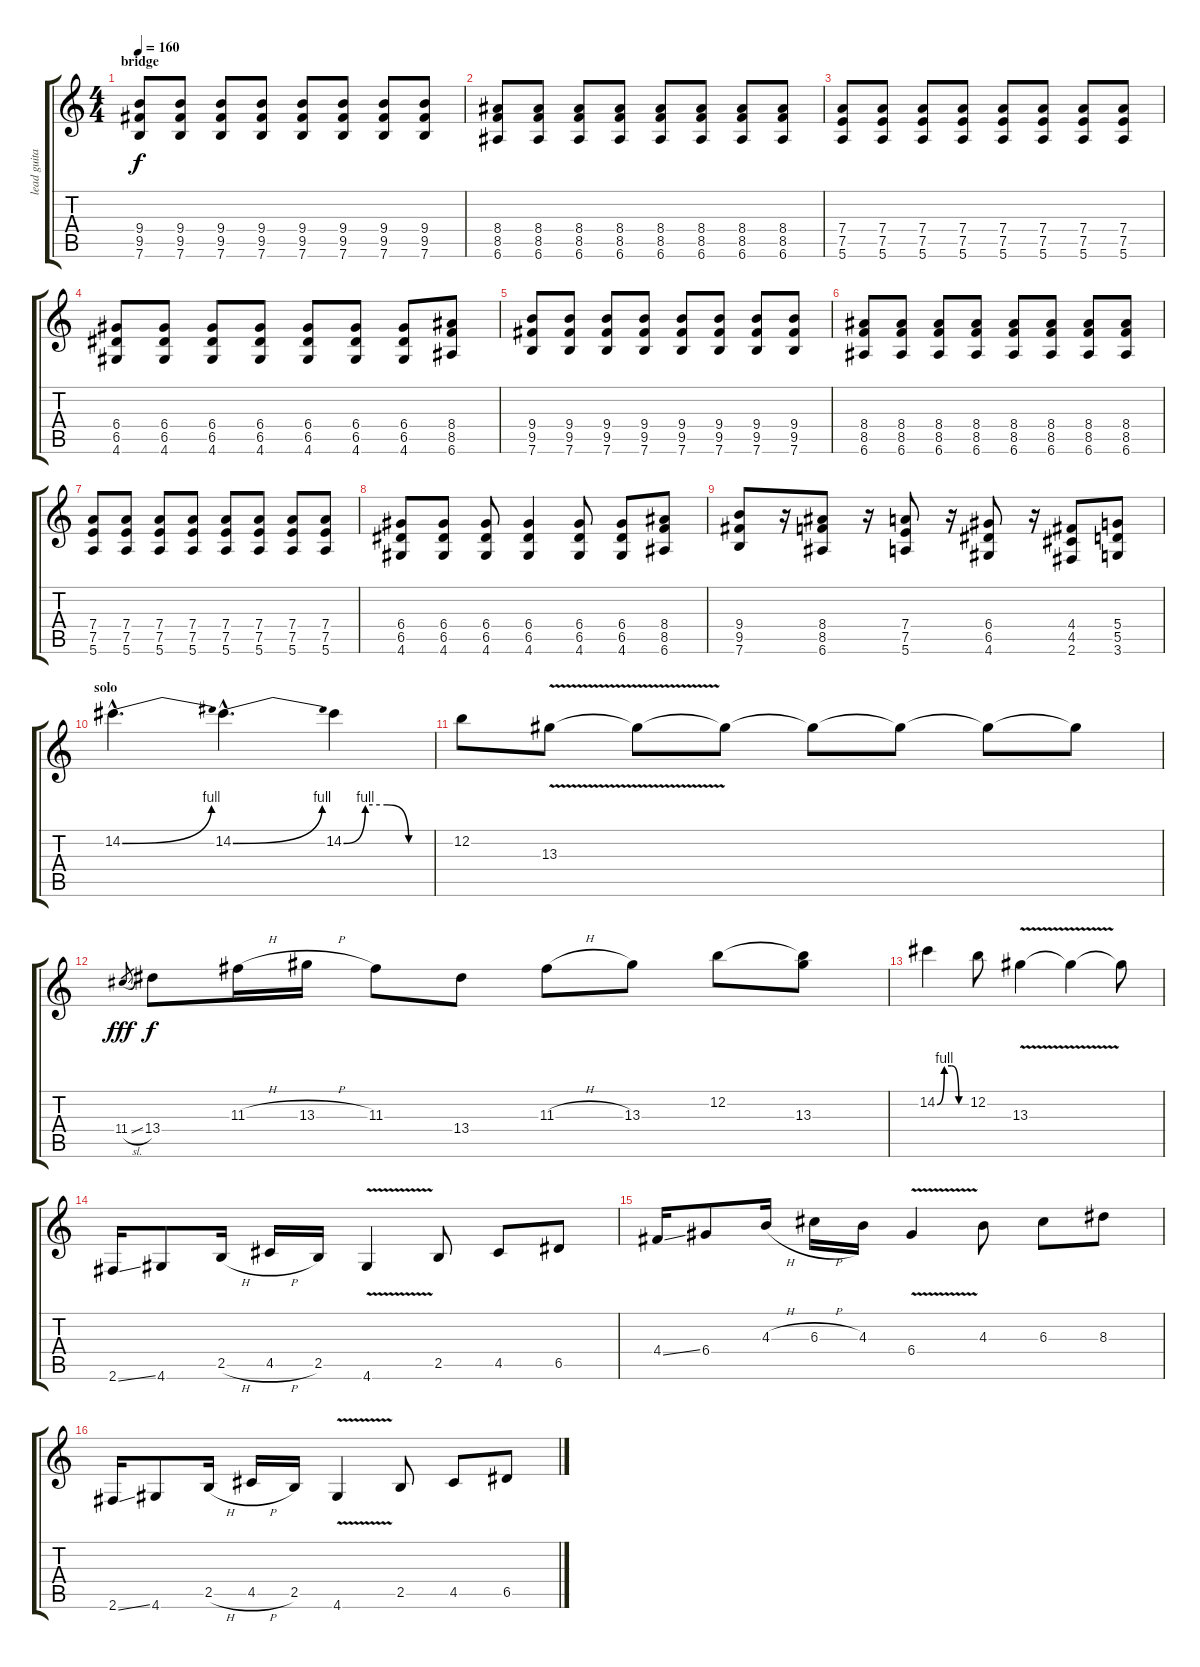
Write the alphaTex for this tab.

\track ("lead guitar - leo holan" "lead guita") {instrument overdrivenguitar}
\staff {score tabs}
\tuning (E4 B3 G3 D3 A2 E2) {hide}
\ts (4 4)
\section ("" "bridge")
\tempo 160
\clef g2
\ks c
(9.4 9.5 7.6).8{dy f} (9.4 9.5 7.6).8 (9.4 9.5 7.6).8 (9.4 9.5 7.6).8 (9.4 9.5 7.6).8 (9.4 9.5 7.6).8 (9.4 9.5 7.6).8 (9.4 9.5 7.6).8 |
(8.4 8.5 6.6).8 (8.4 8.5 6.6).8 (8.4 8.5 6.6).8 (8.4 8.5 6.6).8 (8.4 8.5 6.6).8 (8.4 8.5 6.6).8 (8.4 8.5 6.6).8 (8.4 8.5 6.6).8 |
(7.4 7.5 5.6).8 (7.4 7.5 5.6).8 (7.4 7.5 5.6).8 (7.4 7.5 5.6).8 (7.4 7.5 5.6).8 (7.4 7.5 5.6).8 (7.4 7.5 5.6).8 (7.4 7.5 5.6).8 |
(6.4 6.5 4.6).8 (6.4 6.5 4.6).8 (6.4 6.5 4.6).8 (6.4 6.5 4.6).8 (6.4 6.5 4.6).8 (6.4 6.5 4.6).8 (6.4 6.5 4.6).8 (8.4 8.5 6.6).8 |
(9.4 9.5 7.6).8 (9.4 9.5 7.6).8 (9.4 9.5 7.6).8 (9.4 9.5 7.6).8 (9.4 9.5 7.6).8 (9.4 9.5 7.6).8 (9.4 9.5 7.6).8 (9.4 9.5 7.6).8 |
(8.4 8.5 6.6).8 (8.4 8.5 6.6).8 (8.4 8.5 6.6).8 (8.4 8.5 6.6).8 (8.4 8.5 6.6).8 (8.4 8.5 6.6).8 (8.4 8.5 6.6).8 (8.4 8.5 6.6).8 |
(7.4 7.5 5.6).8 (7.4 7.5 5.6).8 (7.4 7.5 5.6).8 (7.4 7.5 5.6).8 (7.4 7.5 5.6).8 (7.4 7.5 5.6).8 (7.4 7.5 5.6).8 (7.4 7.5 5.6).8 |
(6.4 6.5 4.6).8 (6.4 6.5 4.6).8 (6.4 6.5 4.6).8 (6.4 6.5 4.6).4 (6.4 6.5 4.6).8 (6.4 6.5 4.6).8 (8.4 8.5 6.6).8 |
(9.4 9.5 7.6).8 r.16 (8.4 8.5 6.6).8 r.16 (7.4 7.5 5.6).8 r.16 (6.4 6.5 4.6).8 r.16 (4.4 4.5 2.6).8 (5.4 5.5 3.6).8 |
\section ("" "solo")
14.2{be (bend 0 0 60 4) hac}.4{d volume 16} 14.2{be (bend 0 0 60 4) hac}.4{d} 14.2{be (custom 0 0 15 4 30 4 45 0 60 0)}.4 |
12.2.8 13.3{v}.8 13.3{t}.8 13.3{t}.8 13.3{t}.8 13.3{t}.8 13.3{t}.8 13.3{t}.8 |
11.4{sl}.8{gr dy fff} 13.4.8{dy f} 11.3{h}.16 13.3{h}.16 11.3.8 13.4.8 11.3{h}.8 13.3.8 12.2.8 (12.2{t} 13.3).8 |
14.2{be (custom 0 0 15 4 30 4 45 0 60 0)}.4 12.2.8 13.3{v}.4 13.3{t}.4 13.3{t}.8 |
2.6{ss}.16 4.6.8 2.5{h}.16 4.5{h}.16 2.5.16 4.6{v}.4 2.5.8 4.5.8 6.5.8 |
4.4{ss}.16 6.4.8 4.3{h}.16 6.3{h}.16 4.3.16 6.4{v}.4 4.3.8 6.3.8 8.3.8 |
2.6{ss}.16 4.6.8 2.5{h}.16 4.5{h}.16 2.5.16 4.6{v}.4 2.5.8 4.5.8 6.5.8
